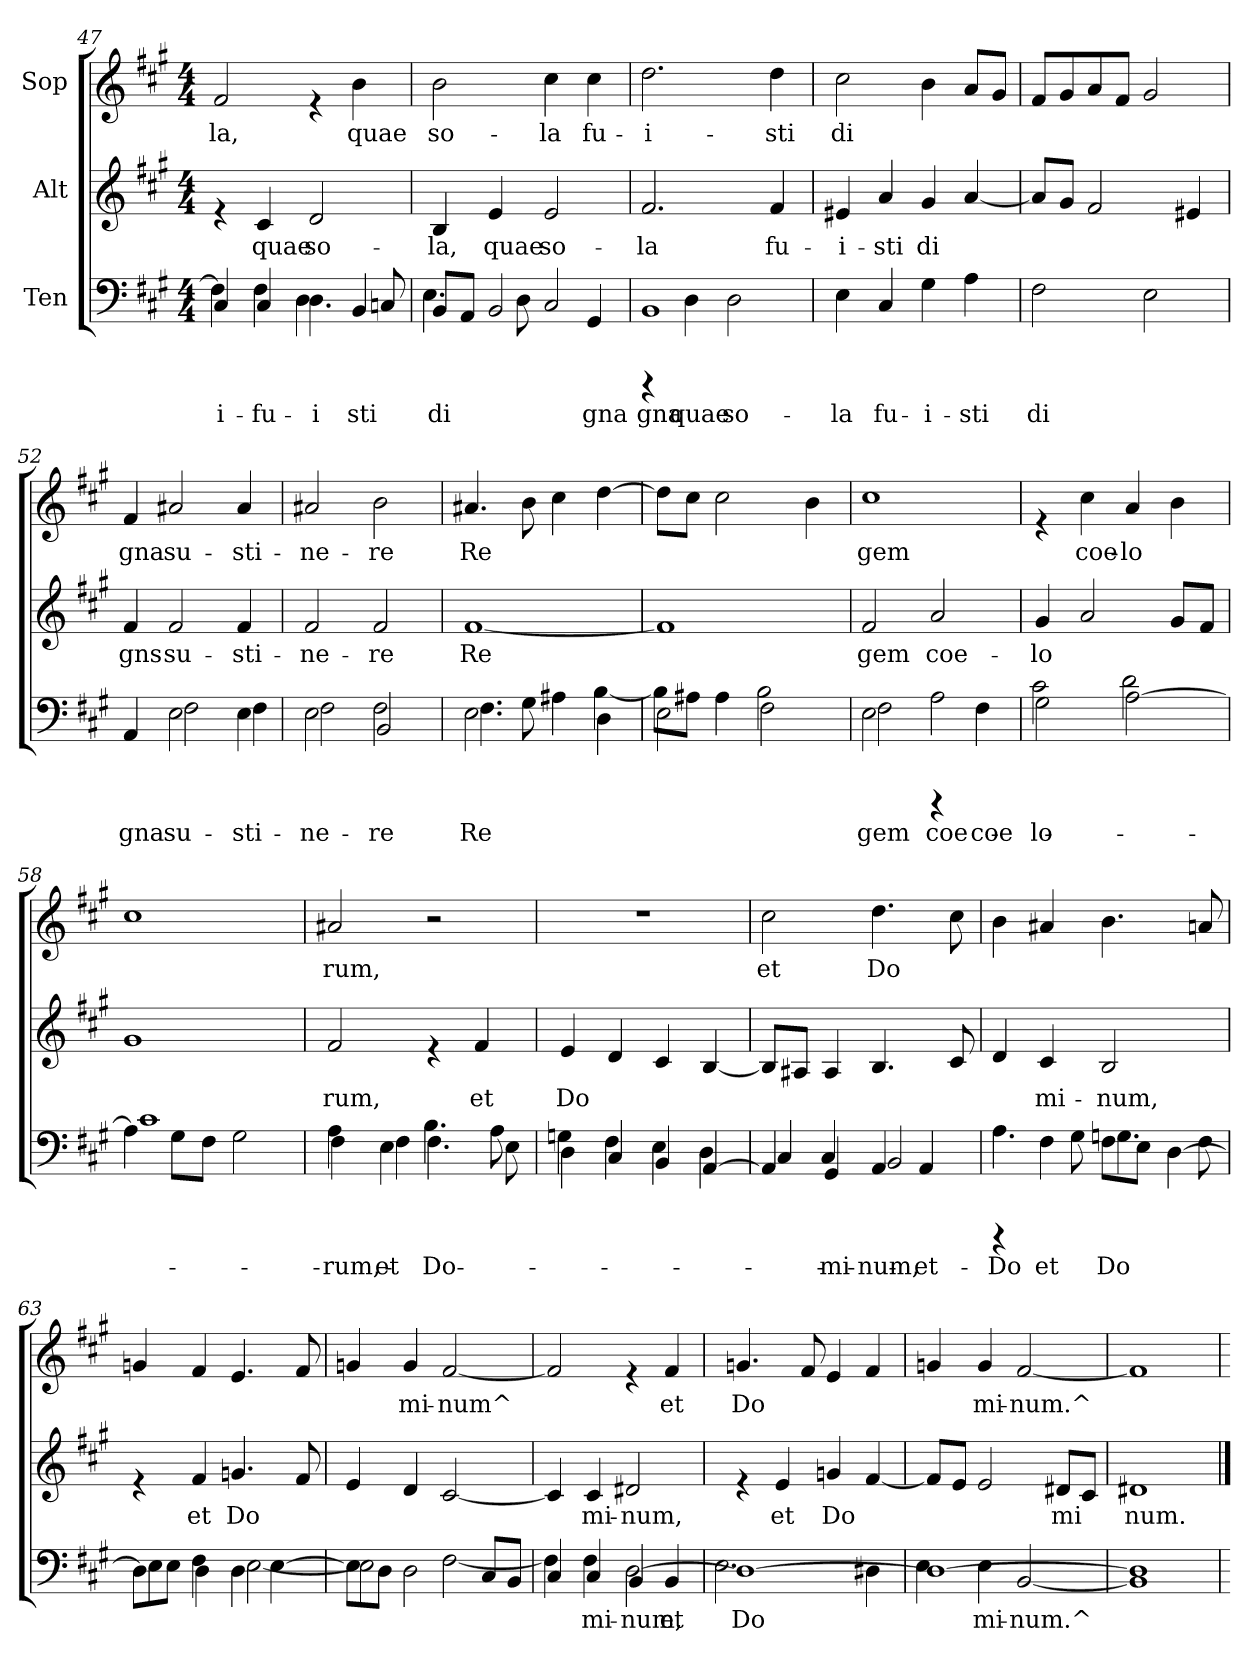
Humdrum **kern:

**kern	**text	**kern	**text	**kern	**text
*part3	*part3	*part2	*part2	*part1	*part1
*staff3	*staff3	*staff2	*staff2	*staff1	*staff1
*I"Ten	*	*I"Alt	*	*I"Sop	*
!!LO:PB:g=z
*clefF4	*	*clefG2	*	*clefG2	*
*k[f#c#g#]	*	*k[f#c#g#]	*	*k[f#c#g#]	*
*A:	*	*A:	*	*A:	*
*M4/4	*	*M4/4	*	*M4/4	*
=47	=47	=47	=47	=47	=47
!	!LO:LY:b:cj	!	!	!	!LO:LY:b:cj
*^	*	*	*	*	*
4C#/	4F#\]	-i-	4re	.	2f#/	-la,
!	!	!LO:LY:b:cj	!	!	!	!
!	!	!LO:LY:b:cj	!	!LO:LY:b:cj	!	!
4C#/	4F#\	fu-	4c#/	quae	.	.
!	!	!LO:LY:b:cj	!	!	!	!
!	!	!LO:LY:b:cj	!	!LO:LY:b:cj	!	!
4.D\	4D\	i-	2d/	so-	4re	.
!	!	!LO:LY:b:cj	!	!	!	!LO:LY:b:cj
.	4BB/	-sti	.	.	4b\	quae
!	!	!LO:LY:b:cj	!	!	!	!
8Cn/	.	-	.	.	.	.
=48	=48	=48	=48	=48	=48	=48
!	!	!LO:LY:b:cj	!	!	!	!
!	!	!LO:LY:b:cj	!	!LO:LY:b:cj	!	!LO:LY:b:cj
8BB/L	4.E\	-di	4B/	-la,	2b\	so-
!	!	!LO:LY:b:cj	!	!	!	!
8AA/J	.	--	.	.	.	.
!	!	!LO:LY:b:cj	!	!LO:LY:b:cj	!	!
2BB/	.	-	4e/	quae	.	.
!	!	!LO:LY:b:cj	!	!	!	!
.	8D\	--	.	.	.	.
!	!	!LO:LY:b:cj	!	!LO:LY:b:cj	!	!LO:LY:b:cj
.	2C#/	--	2e/	so-	4cc#\	-la
!	!	!LO:LY:b:cj	!	!	!	!LO:LY:b:cj
4GG#/	.	-gna	.	.	4cc#\	fu-
=49	=49	=49	=49	=49	=49	=49
!	!	!LO:LY:b:cj	!	!LO:LY:b:cj	!	!LO:LY:b:cj
4rBBBB	1BB	gna	2.f#/	-la	2.dd\	-i-
!	!	!LO:LY:b:cj	!	!	!	!
4D\	.	quae	.	.	.	.
!	!	!LO:LY:b:cj	!	!	!	!
2D\	.	so-	.	.	.	.
!	!	!	!	!LO:LY:b:cj	!	!LO:LY:b:cj
.	.	.	4f#/	fu-	4dd\	-sti
*v	*v	*	*	*	*	*
=50	=50	=50	=50	=50	=50
!	!LO:LY:b:cj	!	!LO:LY:b:cj	!	!LO:LY:b:cj
4E\	-la	4e#X/	-i-	2cc#\	di
!	!LO:LY:b:cj	!	!LO:LY:b:cj	!	!
4C#/	fu-	4a/	-sti	.	.
!	!LO:LY:b:cj	!	!LO:LY:b:cj	!	!LO:LY:b:cj
4G#\	-i-	4g#/	di	4b\	-
!	!LO:LY:b:cj	!	!LO:LY:b:cj	!	!LO:LY:b:cj
4A\	-sti	[<4a/	-	8a/L	--
!	!	!	!	!	!LO:LY:b:cj
.	.	.	.	8g#/J	--
=51	=51	=51	=51	=51	=51
!	!LO:LY:b:cj	!	!	!	!LO:LY:b:cj
2F#\	di	8a/L]	.	8f#/L	--
!	!	!	!LO:LY:b:cj	!	!LO:LY:b:cj
.	.	8g#/J	--	8g#/	--
!	!	!	!LO:LY:b:cj	!	!LO:LY:b:cj
.	.	2f#/	--	8a/	--
!	!	!	!	!	!LO:LY:b:cj
.	.	.	.	8f#/J	--
!	!LO:LY:b:cj	!	!	!	!LO:LY:b:cj
2E\	-	.	.	2g#/	--
!	!	!	!LO:LY:b:cj	!	!
.	.	4e#X/	--	.	.
!!LO:LB:g=z
=52	=52	=52	=52	=52	=52
!	!LO:LY:b:cj	!	!LO:LY:b:cj	!	!LO:LY:b:cj
*^	*	*	*	*	*
4AA/	4ryy	-gna	4f#/	-gns	4f#/	-gna
!	!	!LO:LY:b:cj	!	!	!	!
!	!	!LO:LY:b:cj	!	!LO:LY:b:cj	!	!LO:LY:b:cj
2E\	2F#\	-su-	2f#/	su-	2a#X/	su-
!	!	!LO:LY:b:cj	!	!	!	!
!	!	!LO:LY:b:cj	!	!LO:LY:b:cj	!	!LO:LY:b:cj
4E\	4F#\	-sti-	4f#/	-sti-	4a#/	-sti-
!!LO:LB:g=z
=53	=53	=53	=53	=53	=53	=53
!	!	!LO:LY:b:cj	!	!	!	!
!	!	!LO:LY:b:cj	!	!LO:LY:b:cj	!	!LO:LY:b:cj
2E\	2F#\	-ne-	2f#/	-ne-	2a#X/	-ne-
!	!	!LO:LY:b:cj	!	!	!	!
!	!	!LO:LY:b:cj	!	!LO:LY:b:cj	!	!LO:LY:b:cj
2F#\	2BB/	re	2f#/	-re	2b\	-re
=54	=54	=54	=54	=54	=54	=54
!	!	!LO:LY:b:cj	!	!	!	!
!	!	!LO:LY:b:cj	!	!LO:LY:b:cj	!	!LO:LY:b:cj
2.E\	4.F#\	Re	[<1f#	Re	4.a#X/	Re
!	!	!LO:LY:b:cj	!	!	!	!LO:LY:b:cj
.	8G#\	-	.	.	8b\	-
!	!	!LO:LY:b:cj	!	!	!	!LO:LY:b:cj
.	4A#X\	--	.	.	4cc#\	--
!	!	!LO:LY:b:cj	!	!	!	!
!	!	!LO:LY:b:cj	!	!	!	!LO:LY:b:cj
4D\	[>4B\	--	.	.	[>4dd\	--
=55	=55	=55	=55	=55	=55	=55
!	!	!LO:LY:b:cj	!	!	!	!
2E\	8B\L]	--	1f#]	.	8dd\L]	.
!	!	!LO:LY:b:cj	!	!	!	!LO:LY:b:cj
.	8A#X\J	--	.	.	8cc#\J	--
!	!	!LO:LY:b:cj	!	!	!	!LO:LY:b:cj
.	4A#\	--	.	.	2cc#\	--
!	!	!LO:LY:b:cj	!	!	!	!
!	!	!LO:LY:b:cj	!	!	!	!
2F#\	2B\	--	.	.	.	.
!	!	!	!	!	!	!LO:LY:b:cj
.	.	.	.	.	4b\	--
=56	=56	=56	=56	=56	=56	=56
!	!	!LO:LY:b:cj	!	!	!	!
!	!	!LO:LY:b:cj	!	!LO:LY:b:cj	!	!LO:LY:b:cj
2E\	2F#\	gem	2f#/	gem	1cc#	-gem
!	!	!LO:LY:b:cj	!	!LO:LY:b:cj	!	!
2A\	4rBBBB	coe-	2a/	coe-	.	.
!	!	!LO:LY:b:cj	!	!	!	!
.	4F#\	-coe-	.	.	.	.
=57	=57	=57	=57	=57	=57	=57
!	!	!LO:LY:b:cj	!	!	!	!
!	!	!LO:LY:b:cj	!	!LO:LY:b:cj	!	!
2G#\	2c#\	lo	4g#/	-lo	4re	.
!	!	!	!	!LO:LY:b:cj	!	!LO:LY:b:cj
.	.	.	2a/	-	4cc#\	coe-
!	!	!LO:LY:b:cj	!	!	!	!
!	!	!LO:LY:b:cj	!	!	!	!LO:LY:b:cj
[>2A\	2d\	--	.	.	4a/	-lo
!	!	!	!	!LO:LY:b:cj	!	!LO:LY:b:cj
.	.	.	8g#/L	--	4b\	-
!	!	!	!	!LO:LY:b:cj	!	!
.	.	.	8f#/J	--	.	.
!!LO:PB:g=z
=58	=58	=58	=58	=58	=58	=58
!	!	!LO:LY:b:cj	!	!LO:LY:b:cj	!	!LO:LY:b:cj
4A\]	1c#	--	1g#	--	1cc#	--
!	!	!LO:LY:b:cj	!	!	!	!
8G#\L	.	--	.	.	.	.
!	!	!LO:LY:b:cj	!	!	!	!
8F#\J	.	--	.	.	.	.
!	!	!LO:LY:b:cj	!	!	!	!
2G#\	.	--	.	.	.	.
=59	=59	=59	=59	=59	=59	=59
!	!	!LO:LY:b:cj	!	!	!	!
!	!	!LO:LY:b:cj	!	!LO:LY:b:cj	!	!LO:LY:b:cj
4A\	4F#\	rum,	2f#/	-rum,	2a#X/	-rum,
!	!	!LO:LY:b:cj	!	!	!	!
!	!	!LO:LY:b:cj	!	!	!	!
4E\	4F#\	et	.	.	.	.
!	!	!LO:LY:b:cj	!	!	!	!
!	!	!LO:LY:b:cj	!	!	!	!
4.F#\	4.B\	Do	4re	.	2r	.
!	!	!	!	!LO:LY:b:cj	!	!
.	.	.	4f#/	et	.	.
!	!	!LO:LY:b:cj	!	!	!	!
!	!	!LO:LY:b:cj	!	!	!	!
8E\	8A\	--	.	.	.	.
=60	=60	=60	=60	=60	=60	=60
!	!	!LO:LY:b:cj	!	!	!	!
!	!	!LO:LY:b:cj	!	!LO:LY:b:cj	!	!
4D\	4Gn\	--	4e/	Do	1r	.
!	!	!LO:LY:b:cj	!	!	!	!
!	!	!LO:LY:b:cj	!	!LO:LY:b:cj	!	!
4C#/	4F#\	--	4d/	-	.	.
!	!	!LO:LY:b:cj	!	!	!	!
!	!	!LO:LY:b:cj	!	!LO:LY:b:cj	!	!
4BB/	4E\	--	4c#/	--	.	.
!	!	!LO:LY:b:cj	!	!	!	!
!	!	!LO:LY:b:cj	!	!LO:LY:b:cj	!	!
[<4AA/	4D\	--	[<4B/	--	.	.
=61	=61	=61	=61	=61	=61	=61
!	!	!LO:LY:b:cj	!	!	!	!LO:LY:b:cj
4AA/]	4C#/	--	8B/L]	.	2cc#\	et
!	!	!	!	!LO:LY:b:cj	!	!
.	.	.	8A#X/J	--	.	.
!	!	!LO:LY:b:cj	!	!	!	!
!	!	!LO:LY:b:cj	!	!LO:LY:b:cj	!	!
4GG#/	4C#/	-mi-	4A#/	--	.	.
!	!	!LO:LY:b:cj	!	!	!	!
!	!	!LO:LY:b:cj	!	!LO:LY:b:cj	!	!LO:LY:b:cj
4AA/	2BB/	num,	4.B/	--	4.dd\	Do
!	!	!LO:LY:b:cj	!	!	!	!
4AA/	.	et	.	.	.	.
!	!	!	!	!LO:LY:b:cj	!	!LO:LY:b:cj
.	.	.	8c#/	--	8cc#\	-
=62	=62	=62	=62	=62	=62	=62
!	!	!LO:LY:b:cj	!	!LO:LY:b:cj	!	!LO:LY:b:cj
4.A\	4rBBBB	Do	4d/	--	4b\	--
!	!	!LO:LY:b:cj	!	!LO:LY:b:cj	!	!LO:LY:b:cj
.	4F#\	et	4c#/	-mi-	4a#X/	--
!	!	!LO:LY:b:cj	!	!	!	!
8G#\	.	-	.	.	.	.
!	!	!LO:LY:b:cj	!	!	!	!
!	!	!LO:LY:b:cj	!	!LO:LY:b:cj	!	!LO:LY:b:cj
8F#\L	4.Gn\	-Do	2B/	-num,	4.b\	--
!	!	!LO:LY:b:cj	!	!	!	!
8E\J	.	--	.	.	.	.
!	!	!LO:LY:b:cj	!	!	!	!
[>4D\	.	-	.	.	.	.
!	!	!LO:LY:b:cj	!	!	!	!LO:LY:b:cj
.	8F#\	--	.	.	8an/	--
!!LO:LB:g=z
=63	=63	=63	=63	=63	=63	=63
!	!	!LO:LY:b:cj	!	!	!	!LO:LY:b:cj
8D\L]	4E\	--	4re	.	4gn/	--
!	!	!LO:LY:b:cj	!	!	!	!
8E\J	.	--	.	.	.	.
!	!	!LO:LY:b:cj	!	!	!	!
!	!	!LO:LY:b:cj	!	!LO:LY:b:cj	!	!LO:LY:b:cj
4F#\	4D\	--	4f#/	et	4f#/	--
!	!	!LO:LY:b:cj	!	!	!	!
!	!	!LO:LY:b:cj	!	!LO:LY:b:cj	!	!LO:LY:b:cj
4D\	[>2E\	--	4.gn/	Do	4.e/	--
!	!	!LO:LY:b:cj	!	!	!	!
[>4E\	.	--	.	.	.	.
!	!	!	!	!LO:LY:b:cj	!	!LO:LY:b:cj
.	.	.	8f#/	-	8f#/	--
!!LO:LB:g=z
=64	=64	=64	=64	=64	=64	=64
!	!	!	!	!LO:LY:b:cj	!	!LO:LY:b:cj
8E\L]	2E\]	.	4e/	--	4gn/	--
!	!	!LO:LY:b:cj	!	!	!	!
8D\J	.	--	.	.	.	.
!	!	!LO:LY:b:cj	!	!LO:LY:b:cj	!	!LO:LY:b:cj
2D\	.	--	4d/	--	4g/	-mi-
!	!	!LO:LY:b:cj	!	!LO:LY:b:cj	!	!LO:LY:b:cj
.	[>2F#\	--	[<2c#/	--	[<2f#/	-num^
!	!	!LO:LY:b:cj	!	!	!	!
8C#/L	.	--	.	.	.	.
!	!	!LO:LY:b:cj	!	!	!	!
8BB/J	.	--	.	.	.	.
=65	=65	=65	=65	=65	=65	=65
!	!	!LO:LY:b:cj	!	!	!	!
4C#/	4F#\]	--	4c#/]	.	2f#/]	.
!	!	!LO:LY:b:cj	!	!	!	!
!	!	!LO:LY:b:cj	!	!LO:LY:b:cj	!	!
4C#/	4F#\	-mi-	4c#/	-mi-	.	.
!	!	!LO:LY:b:cj	!	!	!	!
!	!	!LO:LY:b:cj	!	!LO:LY:b:cj	!	!
[>2D\	4BB/	num,	2d#X/	-num,	4re	.
!	!	!LO:LY:b:cj	!	!	!	!LO:LY:b:cj
.	4BB/	et	.	.	4f#/	et
=66	=66	=66	=66	=66	=66	=66
*	*	*	*	*	*MM64	*
!	!	!LO:LY:b:cj	!	!	!	!LO:LY:b:cj
1D_>	2.E\	Do	4re	.	4.gn/	Do
!	!	!	!	!LO:LY:b:cj	!	!
.	.	.	4e/	et	.	.
!	!	!	!	!	!	!LO:LY:b:cj
.	.	.	.	.	8f#/	-
!	!	!	!	!LO:LY:b:cj	!	!LO:LY:b:cj
.	.	.	4gn/	Do	4e/	--
!	!	!LO:LY:b:cj	!	!LO:LY:b:cj	!	!LO:LY:b:cj
.	4D#X\	-	[<4f#/	-	4f#/	--
=67	=67	=67	=67	=67	=67	=67
*	*	*	*	*	*MM59	*
!	!	!LO:LY:b:cj	!	!	!	!LO:LY:b:cj
1D_>	4E\	--	8f#/L]	.	4gn/	--
!	!	!	!	!LO:LY:b:cj	!	!
.	.	.	8e/J	--	.	.
!	!	!LO:LY:b:cj	!	!LO:LY:b:cj	!	!LO:LY:b:cj
.	4E\	-mi-	2e/	--	4g/	-mi-
!	!	!LO:LY:b:cj	!	!	!	!LO:LY:b:cj
.	[<2BB/	-num.^	.	.	[<2f#/	-num.^
!	!	!	!	!LO:LY:b:cj	!	!
.	.	.	8d#X/L	-mi	.	.
!	!	!	!	!LO:LY:b:cj	!	!
.	.	.	8c#/J	-	.	.
=68	=68	=68	=68	=68	=68	=68
*	*	*	*	*	*MM54	*
!	!	!	!	!LO:LY:b:cj	!	!
1D]	1BB]	.	1d#X	-num.	1f#]	.
*v	*v	*	*	*	*	*
=	=	==	=	=	=
*-	*-	*-	*-	*-	*-
